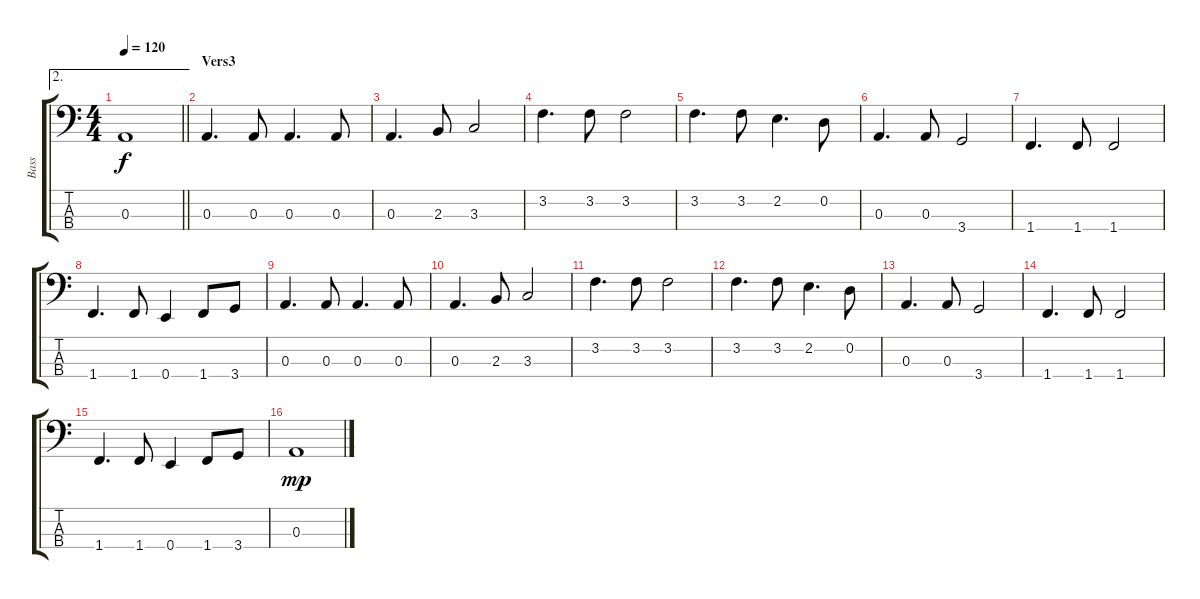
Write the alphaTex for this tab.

\track ("Bass" "Bass") {instrument electricbassfinger}
\staff {score tabs}
\tuning (G2 D2 A1 E1) {hide}
\ae 2
\ts (4 4)
\tempo 120
\clef f4
\barLineRight lightlight
\ks c
0.3{t}.1{dy f} |
\section ("" "Vers3")
0.3.4{d} 0.3.8 0.3.4{d} 0.3.8 |
0.3.4{d} 2.3.8 3.3.2 |
3.2.4{d} 3.2.8 3.2.2 |
3.2.4{d} 3.2.8 2.2.4{d} 0.2.8 |
0.3.4{d} 0.3.8 3.4.2 |
1.4.4{d} 1.4.8 1.4.2 |
1.4.4{d} 1.4.8 0.4.4 1.4.8 3.4.8 |
0.3.4{d} 0.3.8 0.3.4{d} 0.3.8 |
0.3.4{d} 2.3.8 3.3.2 |
3.2.4{d} 3.2.8 3.2.2 |
3.2.4{d} 3.2.8 2.2.4{d} 0.2.8 |
0.3.4{d} 0.3.8 3.4.2 |
1.4.4{d} 1.4.8 1.4.2 |
1.4.4{d} 1.4.8 0.4.4 1.4.8 3.4.8 |
0.3.1{dy mp}
